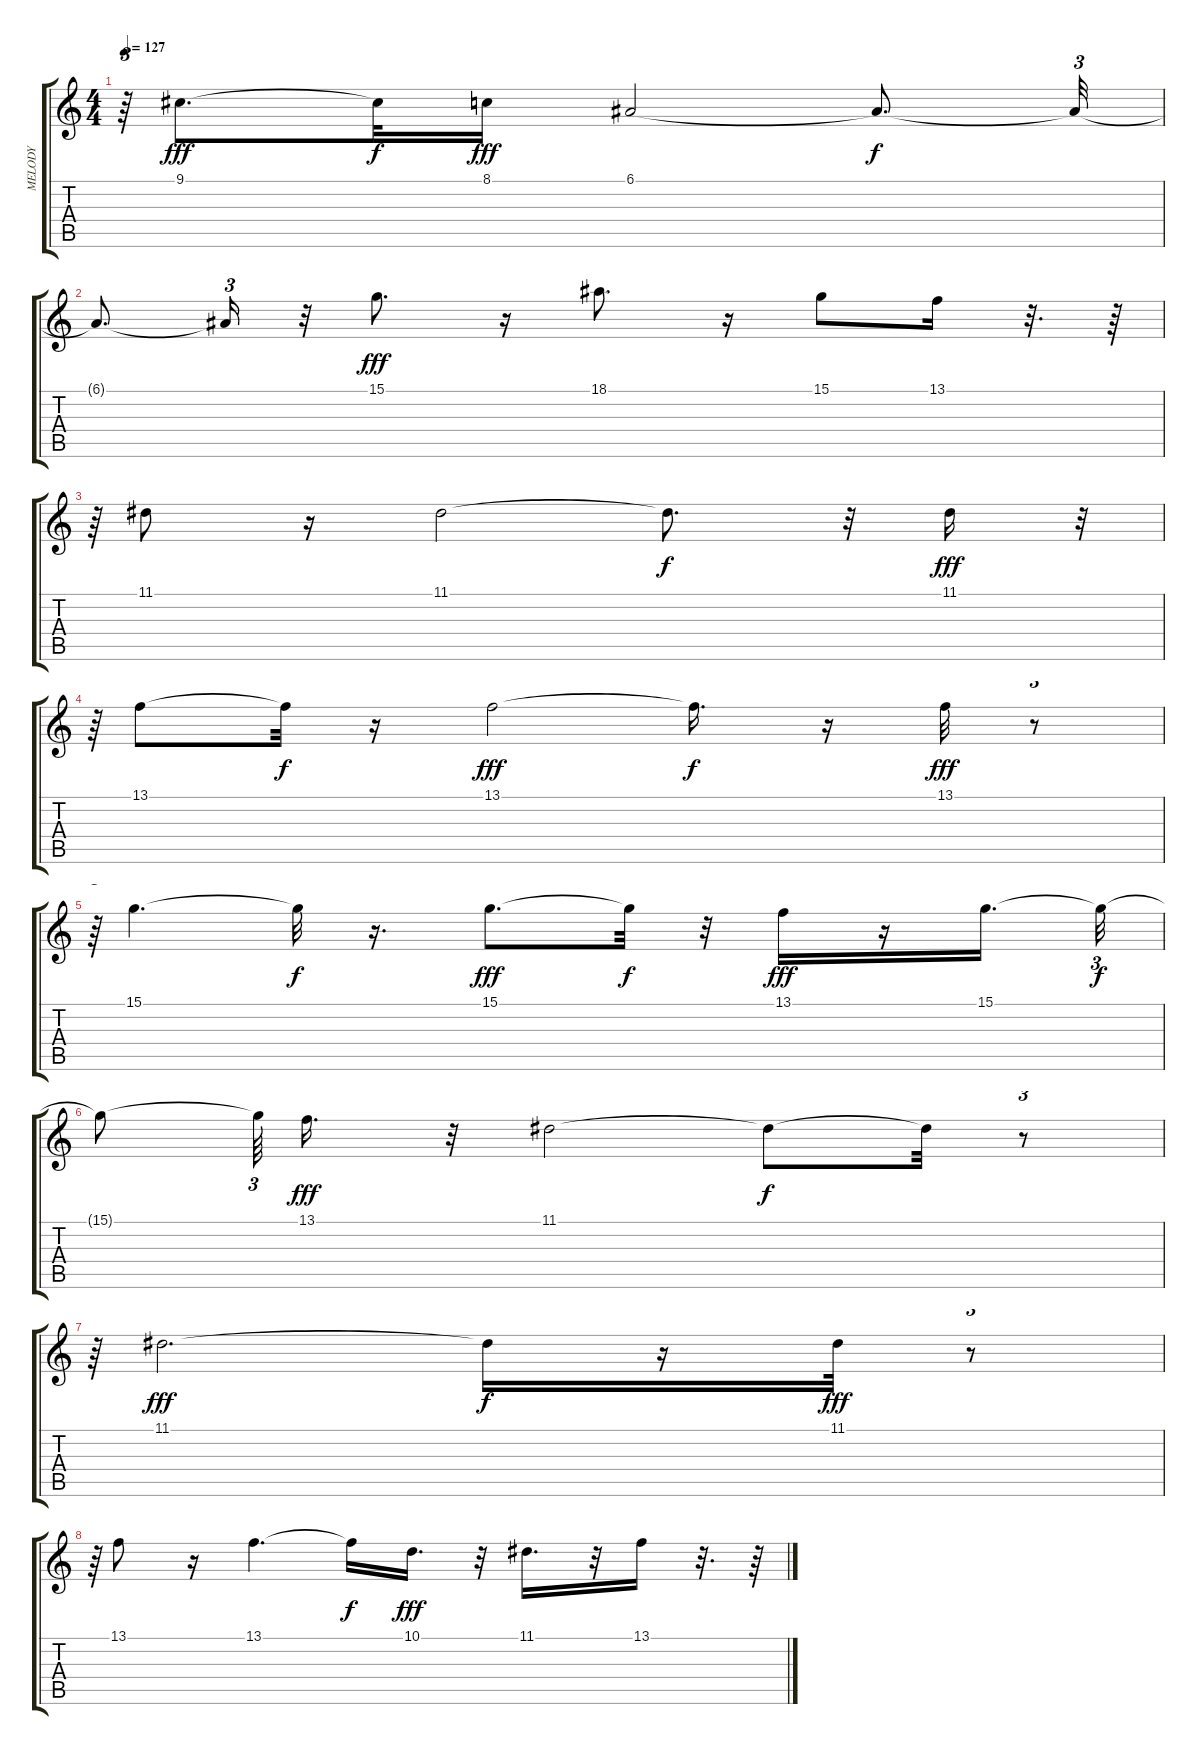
\track ("MELODY" "MELODY") {instrument vibraphone}
\staff {score tabs}
\tuning (E4 B3 G3 D3 A2 E2) {hide}
\ts (4 4)
\tempo 127
\clef g2
\ks c
r.64{tu (3 2) dy fff} 9.1.8{d} 9.1{t}.32{dy f} 8.1.16{dy fff} 6.1.2 6.1{t}.8{d dy f} 6.1{t}.32{tu (3 2)} |
6.1{t}.8{d} 6.1{t}.16{tu (3 2)} r.32 15.1.8{d dy fff} r.16 18.1.8{d} r.16 15.1.8 13.1.16 r.32{d} r.64 |
r.64{tu (3 2)} 11.1.8 r.16 11.1.2 11.1{t}.8{d dy f} r.32 11.1.16{dy fff} r.32{tu (3 2)} |
r.64{tu (3 2)} 13.1.8 13.1{t}.32{dy f} r.16 13.1.2{dy fff} 13.1{t}.16{d dy f} r.16 13.1.32{dy fff} r.8{tu (3 2)} |
r.64{tu (3 2)} 15.1.4{d} 15.1{t}.32{dy f} r.16{d} 15.1.8{d dy fff} 15.1{t}.32{dy f} r.32 13.1.16{dy fff} r.16 15.1.16{d} 15.1{t}.32{tu (3 2) dy f} |
15.1{t}.8 15.1{t}.64{tu (3 2)} 13.1.16{d dy fff} r.32 11.1.2 11.1{t}.8{dy f} 11.1{t}.32 r.8{tu (3 2)} |
r.64{tu (3 2)} 11.1.2{d dy fff} 11.1{t}.16{dy f} r.16 11.1.32{dy fff} r.8{tu (3 2)} |
r.64{tu (3 2)} 13.1.8 r.16 13.1.4{d} 13.1{t}.16{dy f} 10.1.16{d dy fff} r.32 11.1.16{d} r.32 13.1.16 r.32{d} r.64
